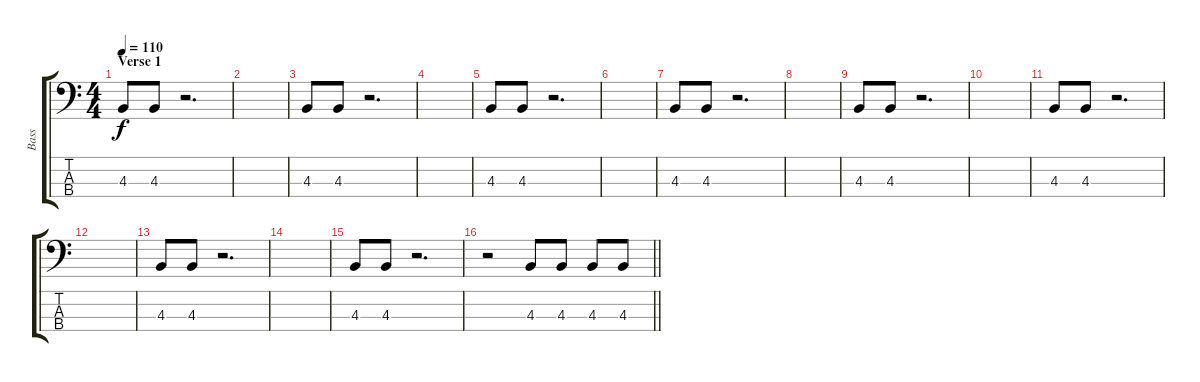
\track ("Bass" "Bass") {instrument electricbassfinger}
\staff {score tabs}
\tuning (F2 C2 G1 D1) {hide}
\ts (4 4)
\section ("" "Verse 1")
\tempo 110
\clef f4
\ks c
4.3.8{dy f} 4.3.8 r.2{d} |
|
4.3.8 4.3.8 r.2{d} |
|
4.3.8 4.3.8 r.2{d} |
|
4.3.8 4.3.8 r.2{d} |
|
4.3.8 4.3.8 r.2{d} |
|
4.3.8 4.3.8 r.2{d} |
|
4.3.8 4.3.8 r.2{d} |
|
4.3.8 4.3.8 r.2{d} |
\barLineRight lightlight
r.2 4.3.8 4.3.8 4.3.8 4.3.8
